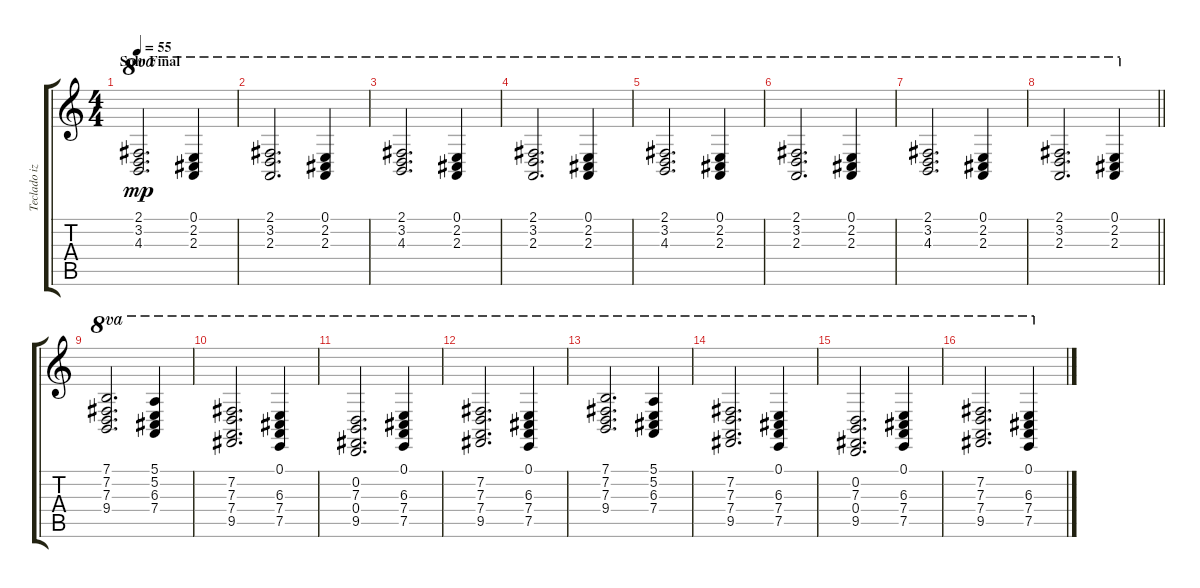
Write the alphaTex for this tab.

\track ("Teclado izq." "Teclado iz") {instrument synthstrings1}
\staff {score tabs}
\tuning (E4 B3 G3 D3 A2 E2) {hide}
\ts (4 4)
\section ("" "Solo Final")
\tempo 55
\clef g2
\ks c
(2.1 3.2 4.3).2{d ot 8va dy mp} (0.1 2.2 2.3).4{ot 8va} |
(2.1 3.2 2.3).2{d ot 8va} (0.1 2.2 2.3).4{ot 8va} |
(2.1 3.2 4.3).2{d ot 8va} (0.1 2.2 2.3).4{ot 8va} |
(2.1 3.2 2.3).2{d ot 8va} (0.1 2.2 2.3).4{ot 8va} |
(2.1 3.2 4.3).2{d ot 8va} (0.1 2.2 2.3).4{ot 8va} |
(2.1 3.2 2.3).2{d ot 8va} (0.1 2.2 2.3).4{ot 8va} |
(2.1 3.2 4.3).2{d ot 8va} (0.1 2.2 2.3).4{ot 8va} |
\barLineRight lightlight
(2.1 3.2 2.3).2{d ot 8va} (0.1 2.2 2.3).4{ot 8va} |
(7.1 7.2 7.3 9.4).2{d ot 8va} (5.1 5.2 6.3 7.4).4{ot 8va} |
(7.2 7.3 7.4 9.5).2{d ot 8va} (0.1 6.3 7.4 7.5).4{ot 8va} |
(0.2 7.3 0.4 9.5).2{d ot 8va} (0.1 6.3 7.4 7.5).4{ot 8va} |
(7.2 7.3 7.4 9.5).2{d ot 8va} (0.1 6.3 7.4 7.5).4{ot 8va} |
(7.1 7.2 7.3 9.4).2{d ot 8va} (5.1 5.2 6.3 7.4).4{ot 8va} |
(7.2 7.3 7.4 9.5).2{d ot 8va} (0.1 6.3 7.4 7.5).4{ot 8va} |
(0.2 7.3 0.4 9.5).2{d ot 8va} (0.1 6.3 7.4 7.5).4{ot 8va} |
(7.2 7.3 7.4 9.5).2{d ot 8va} (0.1 6.3 7.4 7.5).4{ot 8va}
